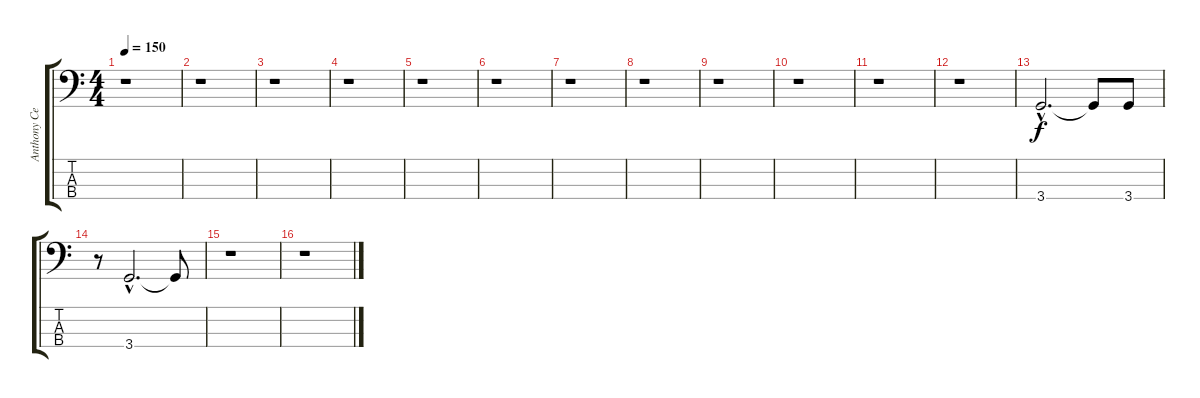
\track ("Anthony Celestino - Bass" "Anthony Ce") {instrument electricbassfinger}
\staff {score tabs}
\tuning (G2 D2 A1 E1) {hide}
\ts (4 4)
\tempo 150
\clef f4
\ks c
r.1{dy f instrument electricbassfinger} |
r.1 |
r.1 |
r.1 |
r.1 |
r.1 |
r.1 |
r.1 |
r.1 |
r.1 |
r.1 |
r.1 |
3.4{hac}.2{d} 3.4{t}.8 3.4.8 |
r.8 3.4{hac}.2{d} 3.4{t}.8 |
r.1 |
r.1
